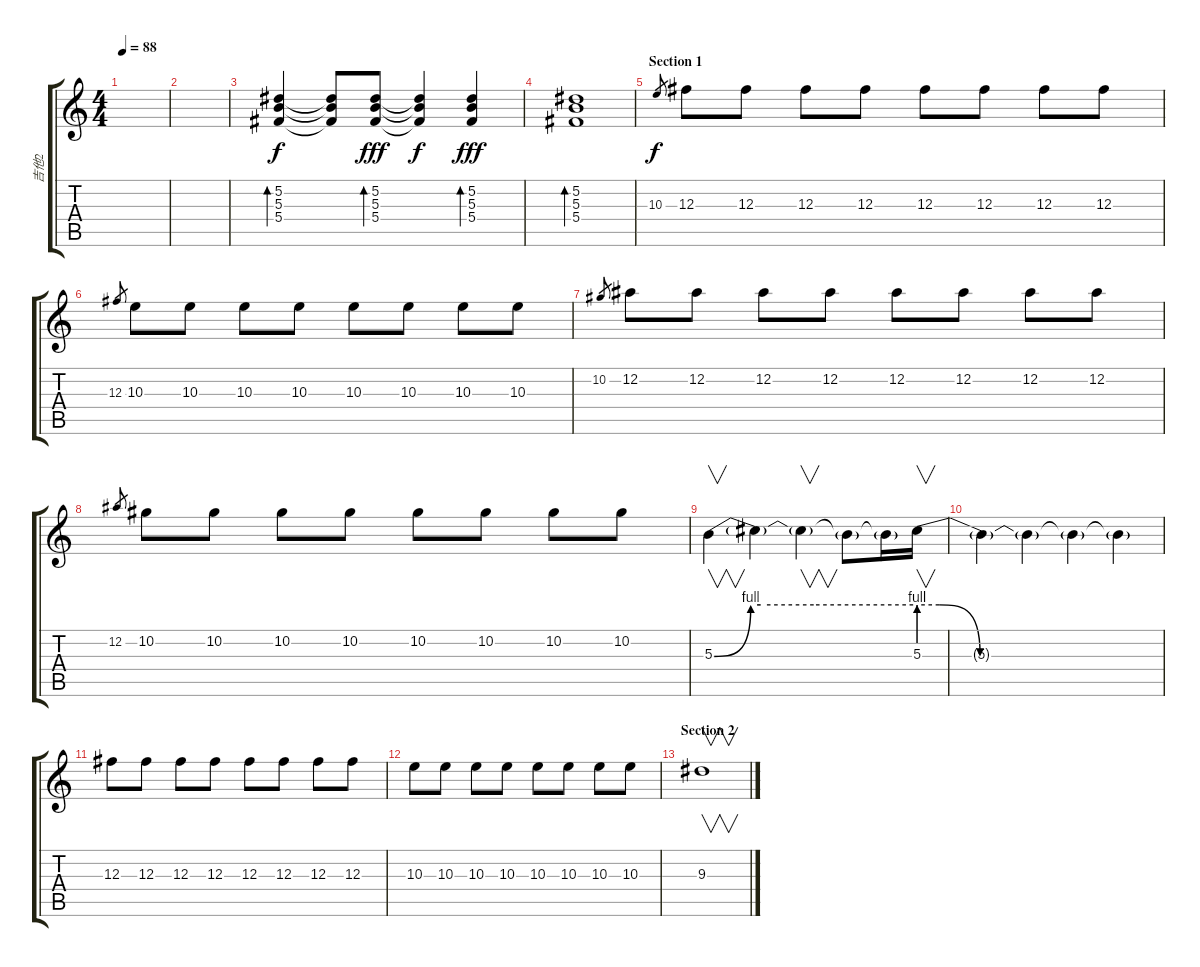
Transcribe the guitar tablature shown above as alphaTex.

\track ("吉他2" "吉他2") {instrument electricguitarclean}
\staff {score tabs}
\tuning (Eb4 Bb3 Gb3 Db3 Ab2 Eb2) {hide}
\ts (4 4)
\tempo 88
\clef g2
\ks c
|
|
(5.2 5.3 5.4).4{bd 120} (5.2{t} 5.3{t} 5.4{t}).8{dy f} (5.2 5.3 5.4).8{bd 120 dy fff} (5.2{t} 5.3{t} 5.4{t}).4{dy f} (5.2 5.3 5.4).4{bd 120 dy fff} |
(5.2 5.3 5.4).1{bd 120} |
\section ("" "Section 1")
10.3.8{gr dy f} 12.3.8{instrument distortionguitar} 12.3.8 12.3.8 12.3.8 12.3.8 12.3.8 12.3.8 12.3.8 |
12.3.8{gr} 10.3.8 10.3.8 10.3.8 10.3.8 10.3.8 10.3.8 10.3.8 10.3.8 |
10.2.8{gr} 12.2.8 12.2.8 12.2.8 12.2.8 12.2.8 12.2.8 12.2.8 12.2.8 |
12.2.8{gr} 10.2.8 10.2.8 10.2.8 10.2.8 10.2.8 10.2.8 10.2.8 10.2.8 |
5.3{be (custom 0 0 11 4 14 4 30 4 60 4)}.4{v balance 10} 5.3{t}.4 5.3{t}.4{v} 5.3{t}.8 5.3{t}.16 5.3{be (custom 0 4 5 4 15 0 26 0 60 0)}.16{v} |
5.3{t}.4 5.3{t}.4 5.3{t}.4 5.3{t}.4 |
12.3.8 12.3.8 12.3.8 12.3.8 12.3.8 12.3.8 12.3.8 12.3.8 |
10.3.8 10.3.8 10.3.8 10.3.8 10.3.8 10.3.8 10.3.8 10.3.8 |
\section ("" "Section 2")
9.3.1{v}
